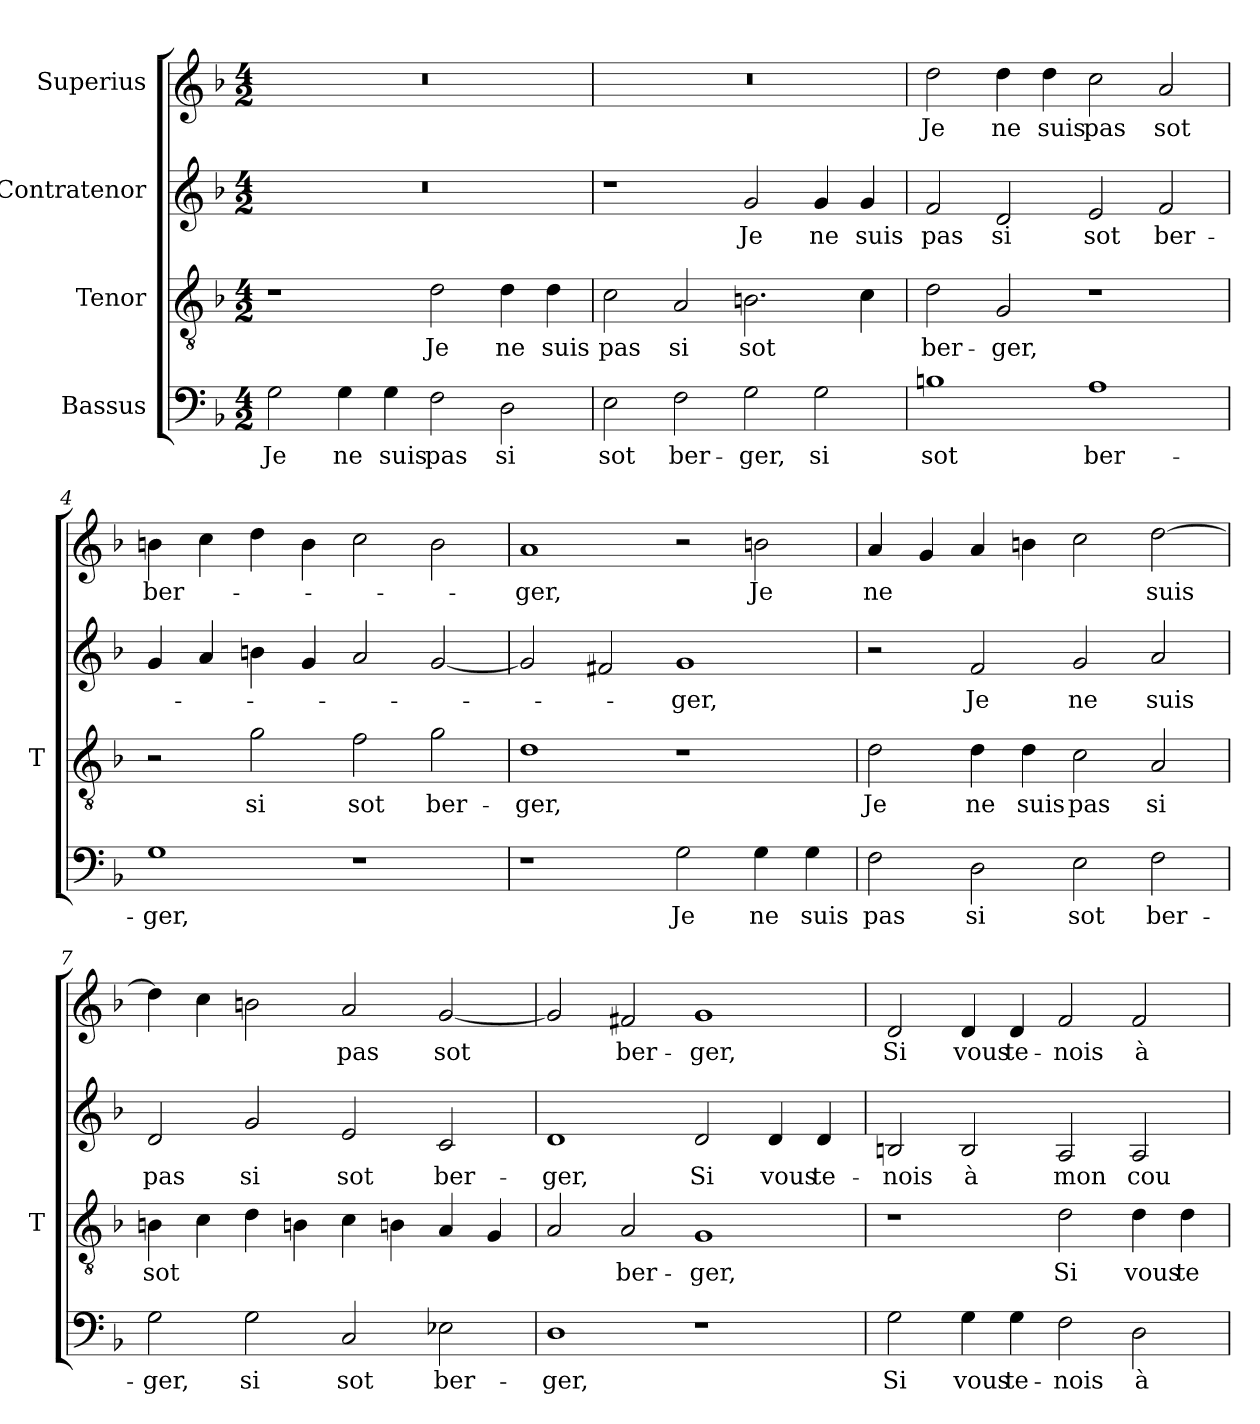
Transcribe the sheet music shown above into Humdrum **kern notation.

**kern	**text	**kern	**text	**kern	**text	**kern	**text
*part4	*part4	*part3	*part3	*part2	*part2	*part1	*part1
*staff4	*staff4	*staff3	*staff3	*staff2	*staff2	*staff1	*staff1
*I"Bassus	*	*I"Tenor	*	*I"Contratenor	*	*I"Superius	*
*	*	*I'T	*	*	*	*	*
*clefF4	*	*clefGv2	*	*clefG2	*	*clefG2	*
*k[b-]	*	*k[b-]	*	*k[b-]	*	*k[b-]	*
*M4/2	*	*M4/2	*	*M4/2	*	*M4/2	*
=1	=1	=1	=1	=1	=1	=1	=1
2G	-Je	1r	.	0r	.	0r	.
4G	-ne	.	.	.	.	.	.
4G	-suis	.	.	.	.	.	.
2F	-pas	2d	-Je	.	.	.	.
2D	-si	4d	-ne	.	.	.	.
.	.	4d	-suis	.	.	.	.
=2	=2	=2	=2	=2	=2	=2	=2
2E	-sot	2c	-pas	1r	.	0r	.
2F	ber-	2A	-si	.	.	.	.
2G	-ger,	2.Bn	-sot	2g	-Je	.	.
2G	-si	.	.	4g	-ne	.	.
.	.	4c	.	4g	-suis	.	.
=3	=3	=3	=3	=3	=3	=3	=3
1B	-sot	2d	ber-	2f	-pas	2dd	-Je
.	.	2G	-ger,	2d	-si	4dd	-ne
.	.	.	.	.	.	4dd	-suis
1A	ber-	1r	.	2e	-sot	2cc	-pas
.	.	.	.	2f	ber-	2a	-sot
=4	=4	=4	=4	=4	=4	=4	=4
1G	-ger,	2r	.	4g	.	4b	ber-
.	.	.	.	4a	.	4cc	.
.	.	2g	-si	4b	.	4dd	.
.	.	.	.	4g	.	4b	.
1r	.	2f	-sot	2a	.	2cc	.
.	.	2g	ber-	[2g	.	2b	.
=5	=5	=5	=5	=5	=5	=5	=5
1r	.	1d	-ger,	2g]	.	1a	-ger,
.	.	.	.	2f#X	.	.	.
2G	-Je	1r	.	1g	-ger,	2r	.
4G	-ne	.	.	.	.	2b	-Je
4G	-suis	.	.	.	.	.	.
=6	=6	=6	=6	=6	=6	=6	=6
2F	-pas	2d	-Je	2r	.	4a	-ne
.	.	.	.	.	.	4g	.
2D	-si	4d	-ne	2f	-Je	4a	.
.	.	4d	-suis	.	.	4b	.
2E	-sot	2c	-pas	2g	-ne	2cc	.
2F	ber-	2A	-si	2a	-suis	[2dd	-suis
=7	=7	=7	=7	=7	=7	=7	=7
2G	-ger,	4Bn	-sot	2d	-pas	4dd]	.
.	.	4c	.	.	.	4cc	.
2G	-si	4d	.	2g	-si	2b	.
.	.	4Bn	.	.	.	.	.
2C	-sot	4c	.	2e	-sot	2a	-pas
.	.	4Bn	.	.	.	.	.
2E-X	ber-	4A	.	2c	ber-	[2g	-sot
.	.	4G	.	.	.	.	.
=8	=8	=8	=8	=8	=8	=8	=8
1D	-ger,	2A	.	1d	-ger,	2g]	.
.	.	2A	ber-	.	.	2f#X	ber-
1r	.	1G	-ger,	2d	-Si	1g	-ger,
.	.	.	.	4d	-vous	.	.
.	.	.	.	4d	te-	.	.
=9	=9	=9	=9	=9	=9	=9	=9
2G	-Si	1r	.	2B	-nois	2d	-Si
4G	-vous	.	.	2B	-à	4d	-vous
4G	te-	.	.	.	.	4d	te-
2F	-nois	2d	-Si	2A	-mon	2f	-nois
2D	-à	4d	-vous	2A	cou-	2f	-à
.	.	4d	te-	.	.	.	.
=	=	=	=	=	=	=	=
*-	*-	*-	*-	*-	*-	*-	*-
